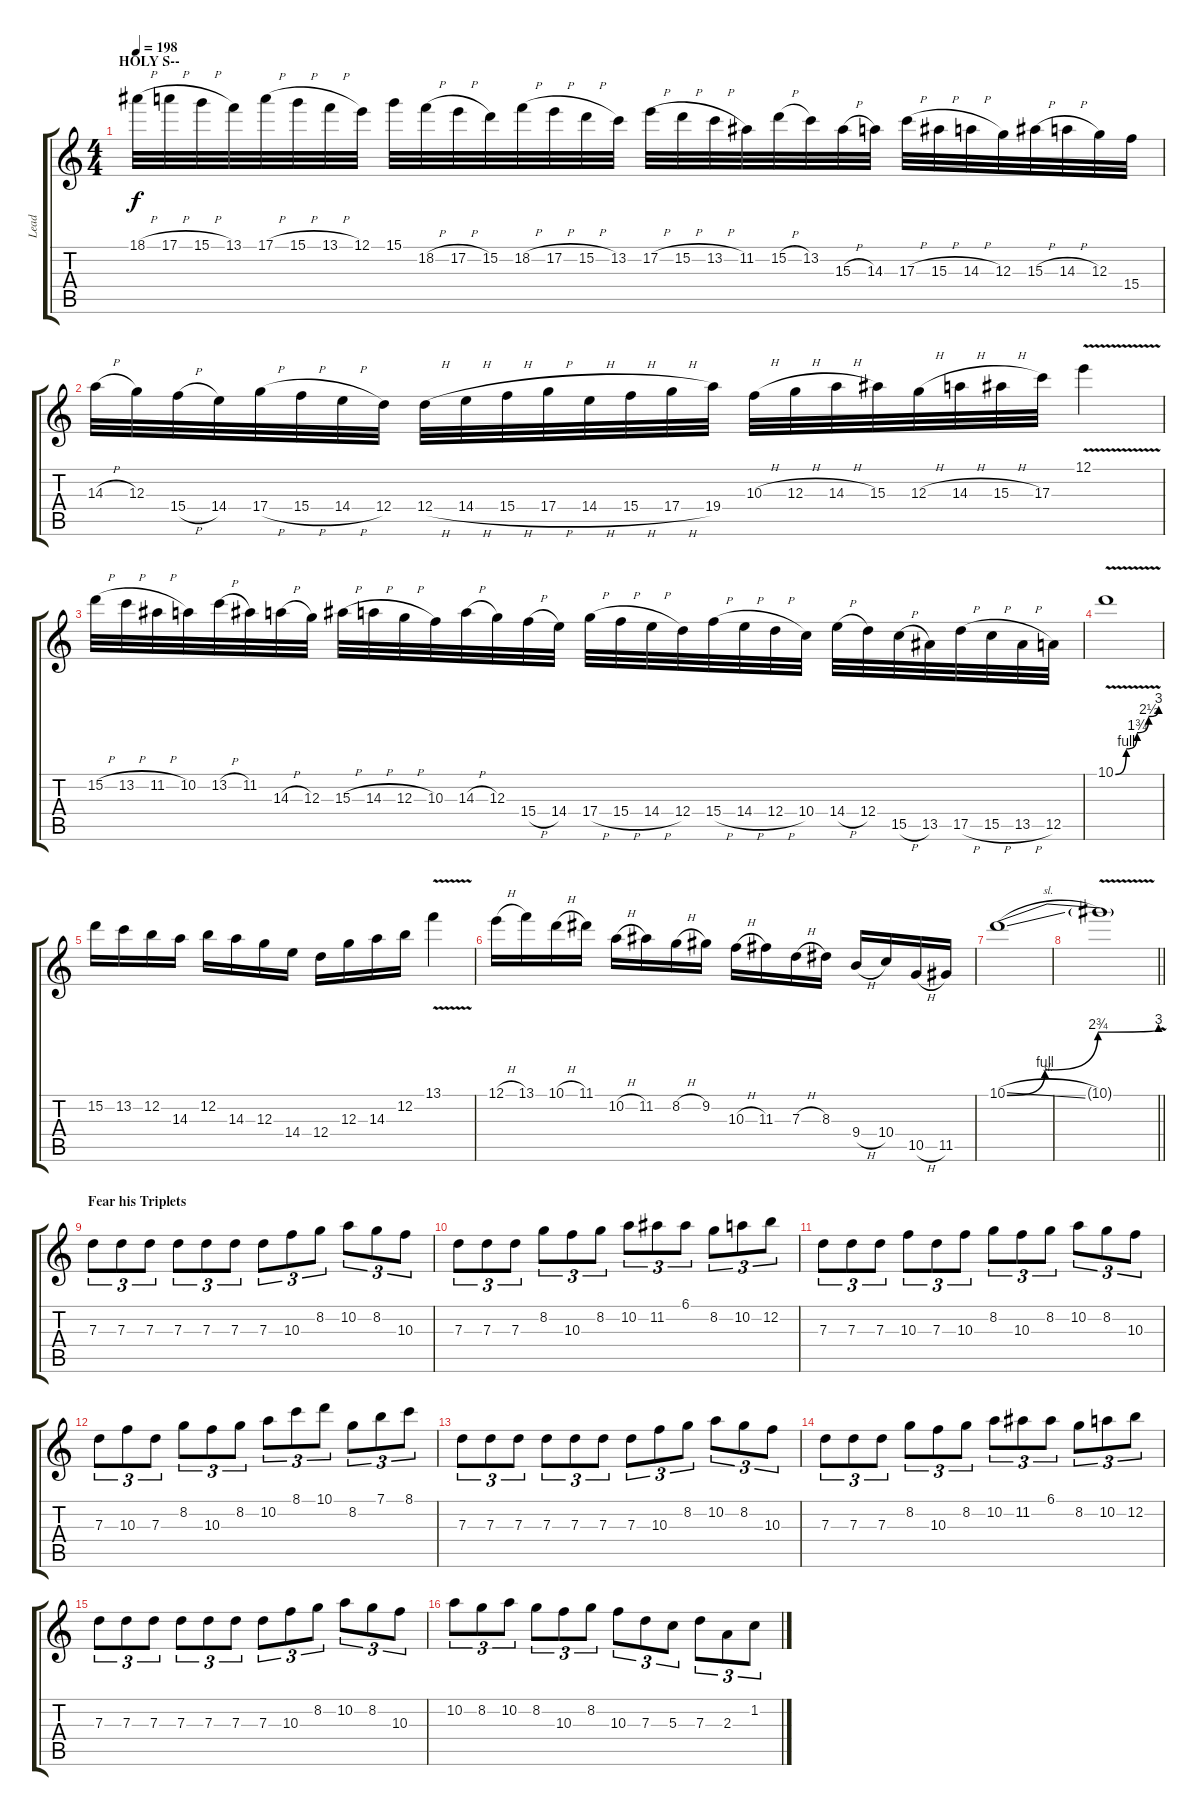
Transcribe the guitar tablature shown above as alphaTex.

\track ("Lead" "Lead") {instrument distortionguitar}
\staff {score tabs}
\tuning (E4 B3 G3 D3 A2 E2) {hide}
\ts (4 4)
\section ("" "HOLY S--")
\tempo 198
\clef g2
\ks c
18.1{h}.32{dy f} 17.1{h}.32 15.1{h}.32 13.1.32 17.1{h}.32 15.1{h}.32 13.1{h}.32 12.1.32 15.1.32 18.2{h}.32 17.2{h}.32 15.2.32 18.2{h}.32 17.2{h}.32 15.2{h}.32 13.2.32 17.2{h}.32 15.2{h}.32 13.2{h}.32 11.2.32 15.2{h}.32 13.2.32 15.3{h}.32 14.3.32 17.3{h}.32 15.3{h}.32 14.3{h}.32 12.3.32 15.3{h}.32 14.3{h}.32 12.3.32 15.4.32 |
14.3{h}.32 12.3.32 15.4{h}.32 14.4.32 17.4{h}.32 15.4{h}.32 14.4{h}.32 12.4.32 12.4{h}.32 14.4{h}.32 15.4{h}.32 17.4{h}.32 14.4{h}.32 15.4{h}.32 17.4{h}.32 19.4.32 10.3{h}.32 12.3{h}.32 14.3{h}.32 15.3.32 12.3{h}.32 14.3{h}.32 15.3{h}.32 17.3.32 12.1{v}.4 |
15.2{h}.32 13.2{h}.32 11.2{h}.32 10.2.32 13.2{h}.32 11.2.32 14.3{h}.32 12.3.32 15.3{h}.32 14.3{h}.32 12.3{h}.32 10.3.32 14.3{h}.32 12.3.32 15.4{h}.32 14.4.32 17.4{h}.32 15.4{h}.32 14.4{h}.32 12.4.32 15.4{h}.32 14.4{h}.32 12.4{h}.32 10.4.32 14.4{h}.32 12.4.32 15.5{h}.32 13.5.32 17.5{h}.32 15.5{h}.32 13.5{h}.32 12.5.32 |
10.1{be (custom 0 0 15 4 30 7 46 10 60 12) v}.1 |
15.2.16 13.2.16 12.2.16 14.3.16 12.2.16 14.3.16 12.3.16 14.4.16 12.4.16 12.3.16 14.3.16 12.2.16 13.1{v}.4 |
12.1{h}.16 13.1.16 10.1{h}.16 11.1.16 10.2{h}.16 11.2.16 8.2{h}.16 9.2.16 10.3{h}.16 11.3.16 7.3{h}.16 8.3.16 9.4{h}.16 10.4.16 10.5{h}.16 11.5.16 |
10.1{be (custom 0 0 15 4 36 11 60 12) sl}.1 |
\barLineRight lightlight
10.1{v t}.1 |
\section ("" "Fear his Triplets")
7.3.8{tu (3 2)} 7.3.8{tu (3 2)} 7.3.8{tu (3 2)} 7.3.8{tu (3 2)} 7.3.8{tu (3 2)} 7.3.8{tu (3 2)} 7.3.8{tu (3 2)} 10.3.8{tu (3 2)} 8.2.8{tu (3 2)} 10.2.8{tu (3 2)} 8.2.8{tu (3 2)} 10.3.8{tu (3 2)} |
7.3.8{tu (3 2)} 7.3.8{tu (3 2)} 7.3.8{tu (3 2)} 8.2.8{tu (3 2)} 10.3.8{tu (3 2)} 8.2.8{tu (3 2)} 10.2.8{tu (3 2)} 11.2.8{tu (3 2)} 6.1.8{tu (3 2)} 8.2.8{tu (3 2)} 10.2.8{tu (3 2)} 12.2.8{tu (3 2)} |
7.3.8{tu (3 2)} 7.3.8{tu (3 2)} 7.3.8{tu (3 2)} 10.3.8{tu (3 2)} 7.3.8{tu (3 2)} 10.3.8{tu (3 2)} 8.2.8{tu (3 2)} 10.3.8{tu (3 2)} 8.2.8{tu (3 2)} 10.2.8{tu (3 2)} 8.2.8{tu (3 2)} 10.3.8{tu (3 2)} |
7.3.8{tu (3 2)} 10.3.8{tu (3 2)} 7.3.8{tu (3 2)} 8.2.8{tu (3 2)} 10.3.8{tu (3 2)} 8.2.8{tu (3 2)} 10.2.8{tu (3 2)} 8.1.8{tu (3 2)} 10.1.8{tu (3 2)} 8.2.8{tu (3 2)} 7.1.8{tu (3 2)} 8.1.8{tu (3 2)} |
7.3.8{tu (3 2)} 7.3.8{tu (3 2)} 7.3.8{tu (3 2)} 7.3.8{tu (3 2)} 7.3.8{tu (3 2)} 7.3.8{tu (3 2)} 7.3.8{tu (3 2)} 10.3.8{tu (3 2)} 8.2.8{tu (3 2)} 10.2.8{tu (3 2)} 8.2.8{tu (3 2)} 10.3.8{tu (3 2)} |
7.3.8{tu (3 2)} 7.3.8{tu (3 2)} 7.3.8{tu (3 2)} 8.2.8{tu (3 2)} 10.3.8{tu (3 2)} 8.2.8{tu (3 2)} 10.2.8{tu (3 2)} 11.2.8{tu (3 2)} 6.1.8{tu (3 2)} 8.2.8{tu (3 2)} 10.2.8{tu (3 2)} 12.2.8{tu (3 2)} |
7.3.8{tu (3 2)} 7.3.8{tu (3 2)} 7.3.8{tu (3 2)} 7.3.8{tu (3 2)} 7.3.8{tu (3 2)} 7.3.8{tu (3 2)} 7.3.8{tu (3 2)} 10.3.8{tu (3 2)} 8.2.8{tu (3 2)} 10.2.8{tu (3 2)} 8.2.8{tu (3 2)} 10.3.8{tu (3 2)} |
10.2.8{tu (3 2)} 8.2.8{tu (3 2)} 10.2.8{tu (3 2)} 8.2.8{tu (3 2)} 10.3.8{tu (3 2)} 8.2.8{tu (3 2)} 10.3.8{tu (3 2)} 7.3.8{tu (3 2)} 5.3.8{tu (3 2)} 7.3.8{tu (3 2)} 2.3.8{tu (3 2)} 1.2.8{tu (3 2)}
